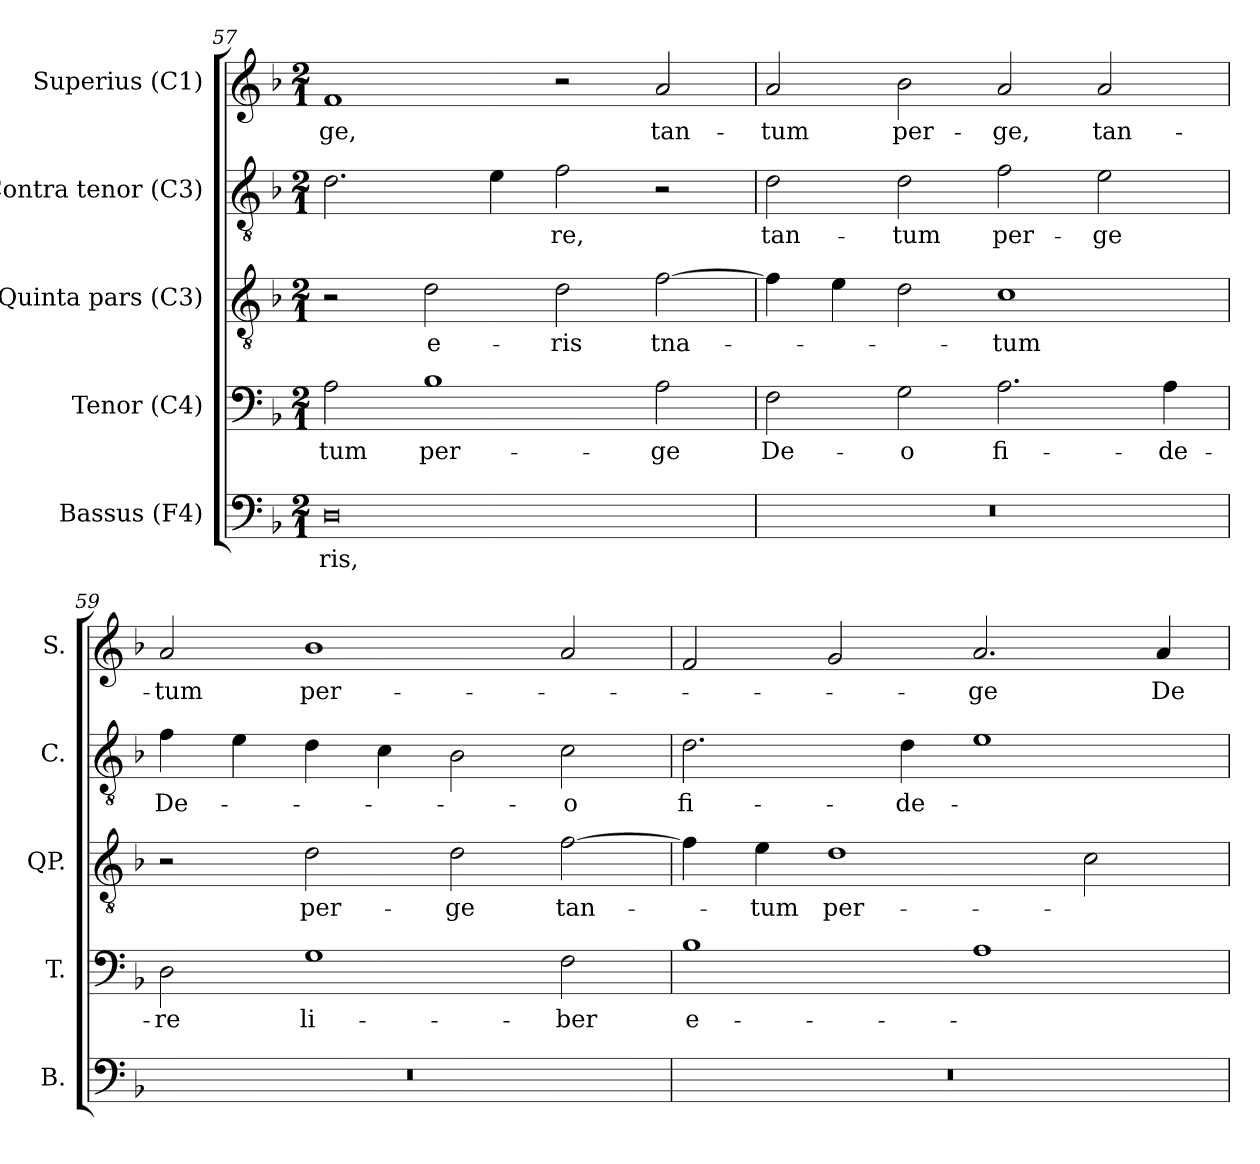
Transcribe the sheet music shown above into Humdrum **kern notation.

**kern	**text	**kern	**text	**kern	**text	**kern	**text	**kern	**text
*part5	*part5	*part4	*part4	*part3	*part3	*part2	*part2	*part1	*part1
*staff5	*staff5	*staff4	*staff4	*staff3	*staff3	*staff2	*staff2	*staff1	*staff1
*I"Bassus (F4)	*	*I"Tenor (C4)	*	*I"Quinta pars (C3)	*	*I"Contra tenor (C3)	*	*I"Superius (C1)	*
*I'B.	*	*I'T.	*	*I'QP.	*	*I'C.	*	*I'S.	*
!!LO:LB:g=z
*clefF4	*	*clefF4	*	*clefGv2	*	*clefGv2	*	*clefG2	*
*	*	*ITrd7c12	*	*ITrd7c12	*	*ITrd7c12	*	*	*
*k[b-]	*	*k[b-]	*	*k[b-]	*	*k[b-]	*	*k[b-]	*
*F:	*	*F:	*	*F:	*	*F:	*	*F:	*
*M2/1	*	*M2/1	*	*M2/1	*	*M2/1	*	*M2/1	*
=57	=57	=57	=57	=57	=57	=57	=57	=57	=57
!	!LO:LY:b:color=#000000	!	!	!	!	!	!	!	!
!	!	!	!LO:LY:b:color=#000000	!	!	!	!	!	!
!	!	!	!	!	!	!	!	!	!LO:LY:b:color=#000000
0Di	-ris,	2AAi\	-tum	2r	.	2.Di\	.	1fi	-ge,
!	!	!	!LO:LY:b:color=#000000	!	!	!	!	!	!
!	!	!	!	!	!LO:LY:b:color=#000000	!	!	!	!
.	.	1BB-i	per-	2Di\	e-	.	.	.	.
.	.	.	.	.	.	4Ei\	.	.	.
!	!	!	!	!	!LO:LY:b:color=#000000	!	!	!	!
!	!	!	!	!	!	!	!LO:LY:b:color=#000000	!	!
.	.	.	.	2Di\	-ris	2Fi\	-re,	2r	.
!	!	!	!LO:LY:b:color=#000000	!	!	!	!	!	!
!	!	!	!	!	!LO:LY:b:color=#000000	!	!	!	!
!	!	!	!	!	!	!	!	!	!LO:LY:b:color=#000000
.	.	2AAi\	-ge	[2Fi\	tna-	2r	.	2ai/	tan-
=58	=58	=58	=58	=58	=58	=58	=58	=58	=58
!LO:N:vis=1	!	!	!	!	!	!	!	!	!
!	!	!	!LO:LY:b:color=#000000	!	!	!	!	!	!
!	!	!	!	!	!	!	!LO:LY:b:color=#000000	!	!
!	!	!	!	!	!	!	!	!	!LO:LY:b:color=#000000
0r	.	2FFi\	De-	4Fi\]	.	2Di\	tan-	2ai/	-tum
.	.	.	.	4Ei\	.	.	.	.	.
!	!	!	!LO:LY:b:color=#000000	!	!	!	!	!	!
!	!	!	!	!	!	!	!LO:LY:b:color=#000000	!	!
!	!	!	!	!	!	!	!	!	!LO:LY:b:color=#000000
.	.	2GGi\	-o	2Di\	.	2Di\	-tum	2b-i\	per-
!	!	!	!LO:LY:b:color=#000000	!	!	!	!	!	!
!	!	!	!	!	!LO:LY:b:color=#000000	!	!	!	!
!	!	!	!	!	!	!	!LO:LY:b:color=#000000	!	!
!	!	!	!	!	!	!	!	!	!LO:LY:b:color=#000000
.	.	2.AAi\	fi-	1Ci	-tum	2Fi\	per-	2ai/	-ge,
!	!	!	!	!	!	!	!LO:LY:b:color=#000000	!	!
!	!	!	!	!	!	!	!	!	!LO:LY:b:color=#000000
.	.	.	.	.	.	2Ei\	-ge	2ai/	tan-
!	!	!	!LO:LY:b:color=#000000	!	!	!	!	!	!
.	.	4AAi\	-de-	.	.	.	.	.	.
=59	=59	=59	=59	=59	=59	=59	=59	=59	=59
!LO:N:vis=1	!	!	!	!	!	!	!	!	!
!	!	!	!LO:LY:b:color=#000000	!	!	!	!	!	!
!	!	!	!	!	!	!	!LO:LY:b:color=#000000	!	!
!	!	!	!	!	!	!	!	!	!LO:LY:b:color=#000000
0r	.	2DDi\	-re	2r	.	4Fi\	De-	2ai/	-tum
.	.	.	.	.	.	4Ei\	.	.	.
!	!	!	!LO:LY:b:color=#000000	!	!	!	!	!	!
!	!	!	!	!	!LO:LY:b:color=#000000	!	!	!	!
!	!	!	!	!	!	!	!	!	!LO:LY:b:color=#000000
.	.	1GGi	li-	2Di\	per-	4Di\	.	1b-i	per-
.	.	.	.	.	.	4Ci\	.	.	.
!	!	!	!	!	!LO:LY:b:color=#000000	!	!	!	!
.	.	.	.	2Di\	-ge	2BB-i\	.	.	.
!	!	!	!LO:LY:b:color=#000000	!	!	!	!	!	!
!	!	!	!	!	!LO:LY:b:color=#000000	!	!	!	!
!	!	!	!	!	!	!	!LO:LY:b:color=#000000	!	!
.	.	2FFi\	-ber	[2Fi\	tan-	2Ci\	-o	2ai/	.
=60	=60	=60	=60	=60	=60	=60	=60	=60	=60
!LO:N:vis=1	!	!	!	!	!	!	!	!	!
!	!	!	!LO:LY:b:color=#000000	!	!	!	!	!	!
!	!	!	!	!	!	!	!LO:LY:b:color=#000000	!	!
0r	.	1BB-i	e-	4Fi\]	.	2.Di\	fi-	2fi/	.
!	!	!	!	!	!LO:LY:b:color=#000000	!	!	!	!
.	.	.	.	4Ei\	-tum	.	.	.	.
!	!	!	!	!	!LO:LY:b:color=#000000	!	!	!	!
.	.	.	.	1Di	per-	.	.	2gi/	.
!	!	!	!	!	!	!	!LO:LY:b:color=#000000	!	!
.	.	.	.	.	.	4Di\	-de-	.	.
!	!	!	!	!	!	!	!	!	!LO:LY:b:color=#000000
.	.	1AAi	.	.	.	1Ei	.	2.ai/	-ge
.	.	.	.	2Ci\	.	.	.	.	.
!	!	!	!	!	!	!	!	!	!LO:LY:b:color=#000000
.	.	.	.	.	.	.	.	4ai/	De-
=	=	=	=	=	=	=	=	=	=
*-	*-	*-	*-	*-	*-	*-	*-	*-	*-
